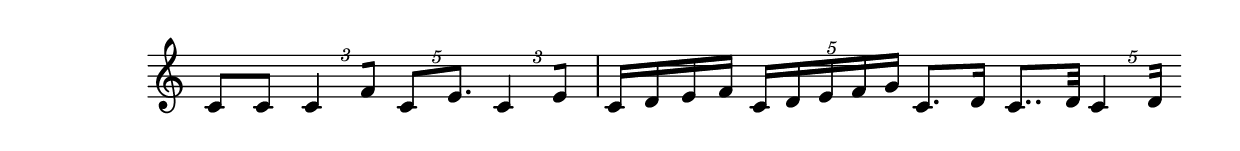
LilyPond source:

#(ly:set-option 'midi-extension "mid")
\version "2.12.3"
\include "english.ly"
\header{


}
%{

%}
melody = {
\once \override Staff.TimeSignature #'stencil = ##f
\clef treble
\key c \major
\cadenzaOn


  c'8[ c'8] \times 2/3{ c'4[ f'8] }  \times 4/5{ c'8[ e'8.] }  \times 2/3{ c'4[ e'8] }  \bar "|"  c'16[ d'16 e'16 f'16] \times 4/5{ c'16[ d'16 e'16 f'16 g'16] }  c'8.[ d'16] c'8..[ d'32] \times 4/5{ c'4[ d'16] }   
 
}


text = \lyricmode {
                       
}

\score{

<<
\new Voice = "one" {
\melody
}
\new Lyrics \lyricsto "one" \text
>>
\layout {
\context {
\Score
}
}
\midi {
\context {
\Score
tempoWholesPerMinute = #(ly:make-moment 200 4)
}
}
}